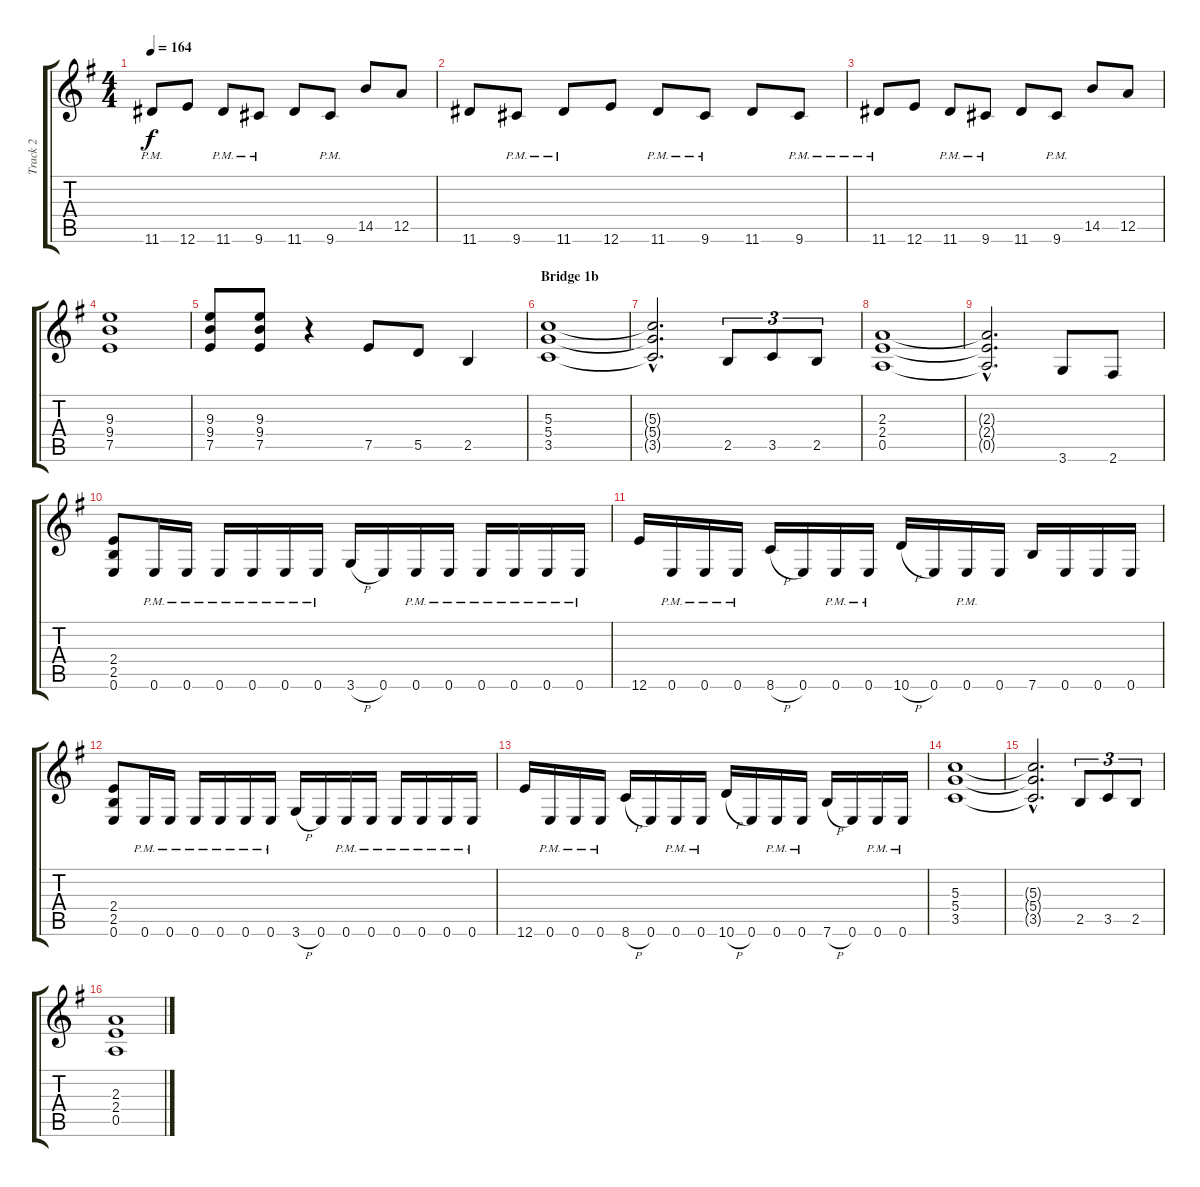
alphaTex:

\track ("Track 2" "Track 2") {instrument distortionguitar}
\staff {score tabs}
\tuning (E4 B3 G3 D3 A2 E2) {hide}
\ts (4 4)
\tempo 164
\clef g2
\ks eminor
11.6{pm}.8{dy f} 12.6.8 11.6{pm}.8 9.6{pm}.8 11.6.8 9.6{pm}.8 14.5.8 12.5.8 |
11.6.8 9.6{pm}.8 11.6{pm}.8 12.6.8 11.6{pm}.8 9.6{pm}.8 11.6.8 9.6{pm}.8 |
11.6{pm}.8 12.6.8 11.6{pm}.8 9.6{pm}.8 11.6.8 9.6{pm}.8 14.5.8 12.5.8 |
(9.3 9.4 7.5).1 |
(9.3 9.4 7.5).8 (9.3 9.4 7.5).8 r.4 7.5.8 5.5.8 2.5.4 |
\section ("" "Bridge 1b")
(5.3 5.4 3.5).1 |
(5.3{hac t} 5.4{hac t} 3.5{hac t}).2{d} 2.5.8{tu (3 2)} 3.5.8{tu (3 2)} 2.5.8{tu (3 2)} |
(2.3 2.4 0.5).1 |
(2.3{hac t} 2.4{hac t} 0.5{hac t}).2{d} 3.6.8 2.6.8 |
(2.4 2.5 0.6).8 0.6{pm}.16 0.6{pm}.16 0.6{pm}.16 0.6{pm}.16 0.6{pm}.16 0.6{pm}.16 3.6{h}.16 0.6.16 0.6{pm}.16 0.6{pm}.16 0.6{pm}.16 0.6{pm}.16 0.6{pm}.16 0.6{pm}.16 |
12.6.16 0.6{pm}.16 0.6{pm}.16 0.6{pm}.16 8.6{h}.16 0.6.16 0.6{pm}.16 0.6{pm}.16 10.6{h}.16 0.6.16 0.6{pm}.16 0.6.16 7.6.16 0.6.16 0.6.16 0.6.16 |
(2.4 2.5 0.6).8 0.6{pm}.16 0.6{pm}.16 0.6{pm}.16 0.6{pm}.16 0.6{pm}.16 0.6{pm}.16 3.6{h}.16 0.6.16 0.6{pm}.16 0.6{pm}.16 0.6{pm}.16 0.6{pm}.16 0.6{pm}.16 0.6{pm}.16 |
12.6.16 0.6{pm}.16 0.6{pm}.16 0.6{pm}.16 8.6{h}.16 0.6.16 0.6{pm}.16 0.6{pm}.16 10.6{h}.16 0.6.16 0.6{pm}.16 0.6{pm}.16 7.6{h}.16 0.6.16 0.6{pm}.16 0.6{pm}.16 |
(5.3 5.4 3.5).1 |
(5.3{hac t} 5.4{hac t} 3.5{hac t}).2{d} 2.5.8{tu (3 2)} 3.5.8{tu (3 2)} 2.5.8{tu (3 2)} |
(2.3 2.4 0.5).1
